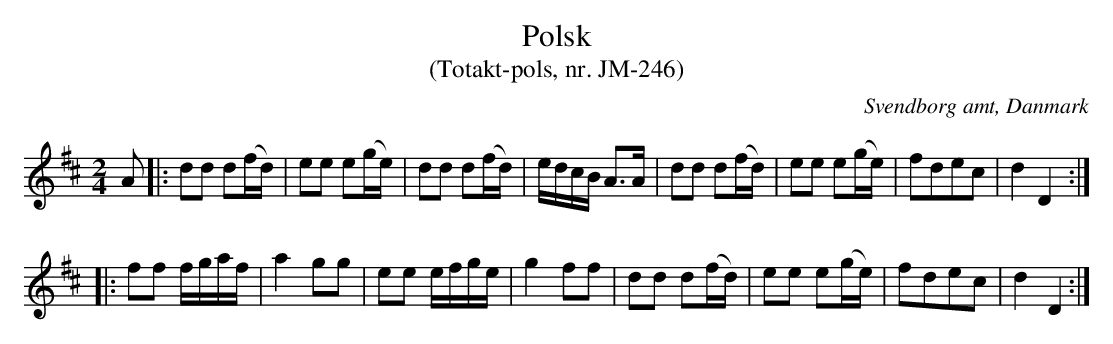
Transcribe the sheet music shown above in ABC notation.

X:1
T:Polsk
T:(Totakt-pols, nr. JM-246)
O:Svendborg amt, Danmark
M:2/4
L:1/8
K:D
A |: dd d(f/d/) | ee e(g/e/) | dd d(f/d/) | e/d/c/B/ A>A | dd d(f/d/) | ee e(g/e/) | fdec | d2 D2 :|
|: ff f/g/a/f/ | a2 gg | ee e/f/g/e/ | g2 ff | dd d(f/d/) | ee e(g/e/) | fdec | d2 D2 :|
